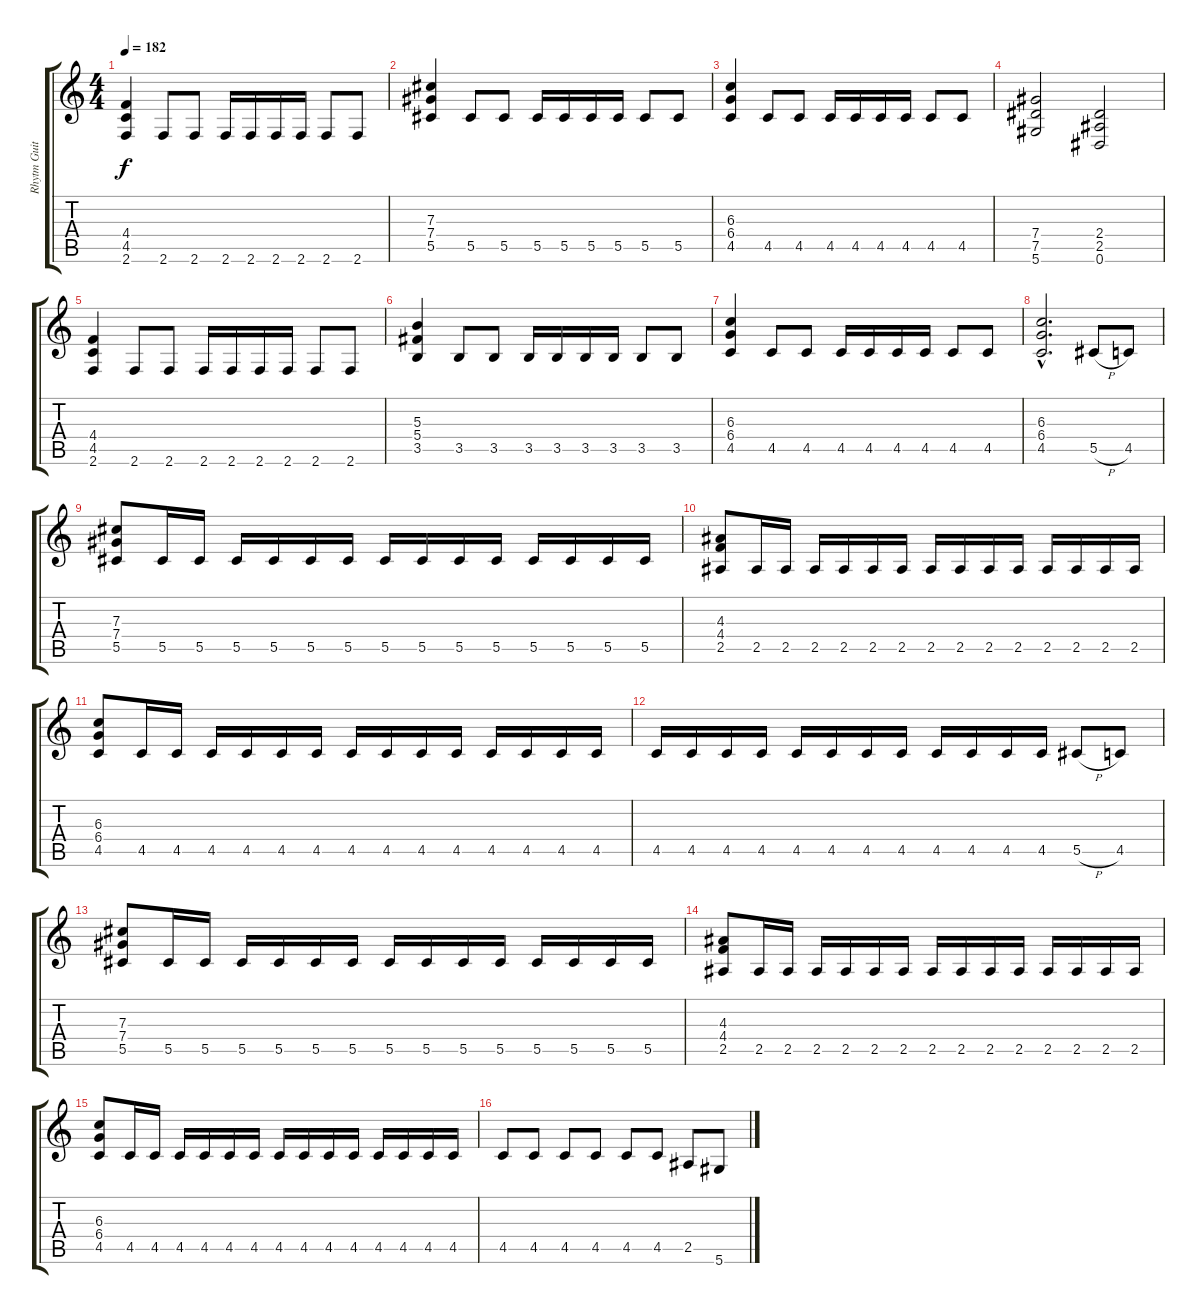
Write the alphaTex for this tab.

\track ("Rhytm Guitar" "Rhytm Guit") {instrument distortionguitar}
\staff {score tabs}
\tuning (Eb4 Bb3 Gb3 Db3 Ab2 Eb2) {hide}
\ts (4 4)
\tempo 182
\clef g2
\ks c
(4.4 4.5 2.6).4{dy f} 2.6.8 2.6.8 2.6.16 2.6.16 2.6.16 2.6.16 2.6.8 2.6.8 |
(7.3 7.4 5.5).4 5.5.8 5.5.8 5.5.16 5.5.16 5.5.16 5.5.16 5.5.8 5.5.8 |
(6.3 6.4 4.5).4 4.5.8 4.5.8 4.5.16 4.5.16 4.5.16 4.5.16 4.5.8 4.5.8 |
(7.4 7.5 5.6).2 (2.4 2.5 0.6).2 |
(4.4 4.5 2.6).4 2.6.8 2.6.8 2.6.16 2.6.16 2.6.16 2.6.16 2.6.8 2.6.8 |
(5.3 5.4 3.5).4 3.5.8 3.5.8 3.5.16 3.5.16 3.5.16 3.5.16 3.5.8 3.5.8 |
(6.3 6.4 4.5).4 4.5.8 4.5.8 4.5.16 4.5.16 4.5.16 4.5.16 4.5.8 4.5.8 |
(6.3{hac} 6.4{hac} 4.5{hac}).2{d} 5.5{h}.8 4.5.8 |
(7.3 7.4 5.5).8 5.5.16 5.5.16 5.5.16 5.5.16 5.5.16 5.5.16 5.5.16 5.5.16 5.5.16 5.5.16 5.5.16 5.5.16 5.5.16 5.5.16 |
(4.3 4.4 2.5).8 2.5.16 2.5.16 2.5.16 2.5.16 2.5.16 2.5.16 2.5.16 2.5.16 2.5.16 2.5.16 2.5.16 2.5.16 2.5.16 2.5.16 |
(6.3 6.4 4.5).8 4.5.16 4.5.16 4.5.16 4.5.16 4.5.16 4.5.16 4.5.16 4.5.16 4.5.16 4.5.16 4.5.16 4.5.16 4.5.16 4.5.16 |
4.5.16 4.5.16 4.5.16 4.5.16 4.5.16 4.5.16 4.5.16 4.5.16 4.5.16 4.5.16 4.5.16 4.5.16 5.5{h}.8 4.5.8 |
(7.3 7.4 5.5).8 5.5.16 5.5.16 5.5.16 5.5.16 5.5.16 5.5.16 5.5.16 5.5.16 5.5.16 5.5.16 5.5.16 5.5.16 5.5.16 5.5.16 |
(4.3 4.4 2.5).8 2.5.16 2.5.16 2.5.16 2.5.16 2.5.16 2.5.16 2.5.16 2.5.16 2.5.16 2.5.16 2.5.16 2.5.16 2.5.16 2.5.16 |
(6.3 6.4 4.5).8 4.5.16 4.5.16 4.5.16 4.5.16 4.5.16 4.5.16 4.5.16 4.5.16 4.5.16 4.5.16 4.5.16 4.5.16 4.5.16 4.5.16 |
4.5.8 4.5.8 4.5.8 4.5.8 4.5.8 4.5.8 2.5.8 5.6.8
